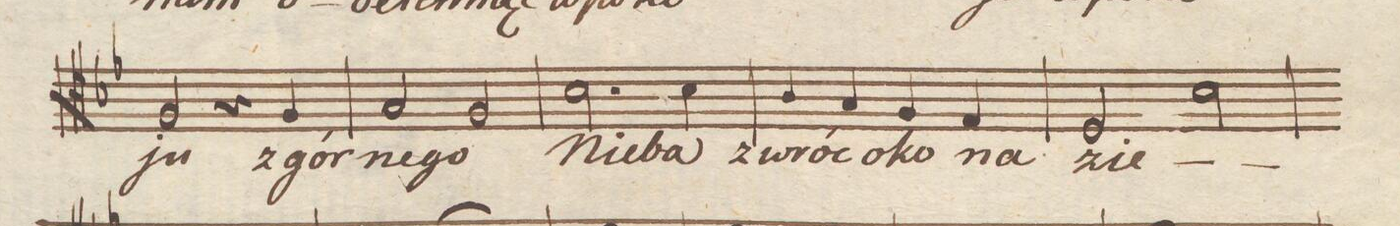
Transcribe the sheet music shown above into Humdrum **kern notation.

**kern	**text	**dynam
*I"Tenore.	*	*
*clefC4	*	*
*k[b-e-]	*	*
*met(c|)	*	*
*M2/2	*	*
2F/	-ju	.
4r	.	.
4F/	z_gór-	.
=71	=71	=71
2G/	-ne-	.
2F/	-go	.
=72	=72	=72
2.B-\	Nie-	.
4B-\	-ba	.
=73	=73	=73
4A/	zwróc	.
4G/	o-	.
4F/	-ko	.
4E-/	na	.
=74	=74	=74
2D/	zie-	.
2B-\	.	.
=75	=75	=75
*-	*-	*-
